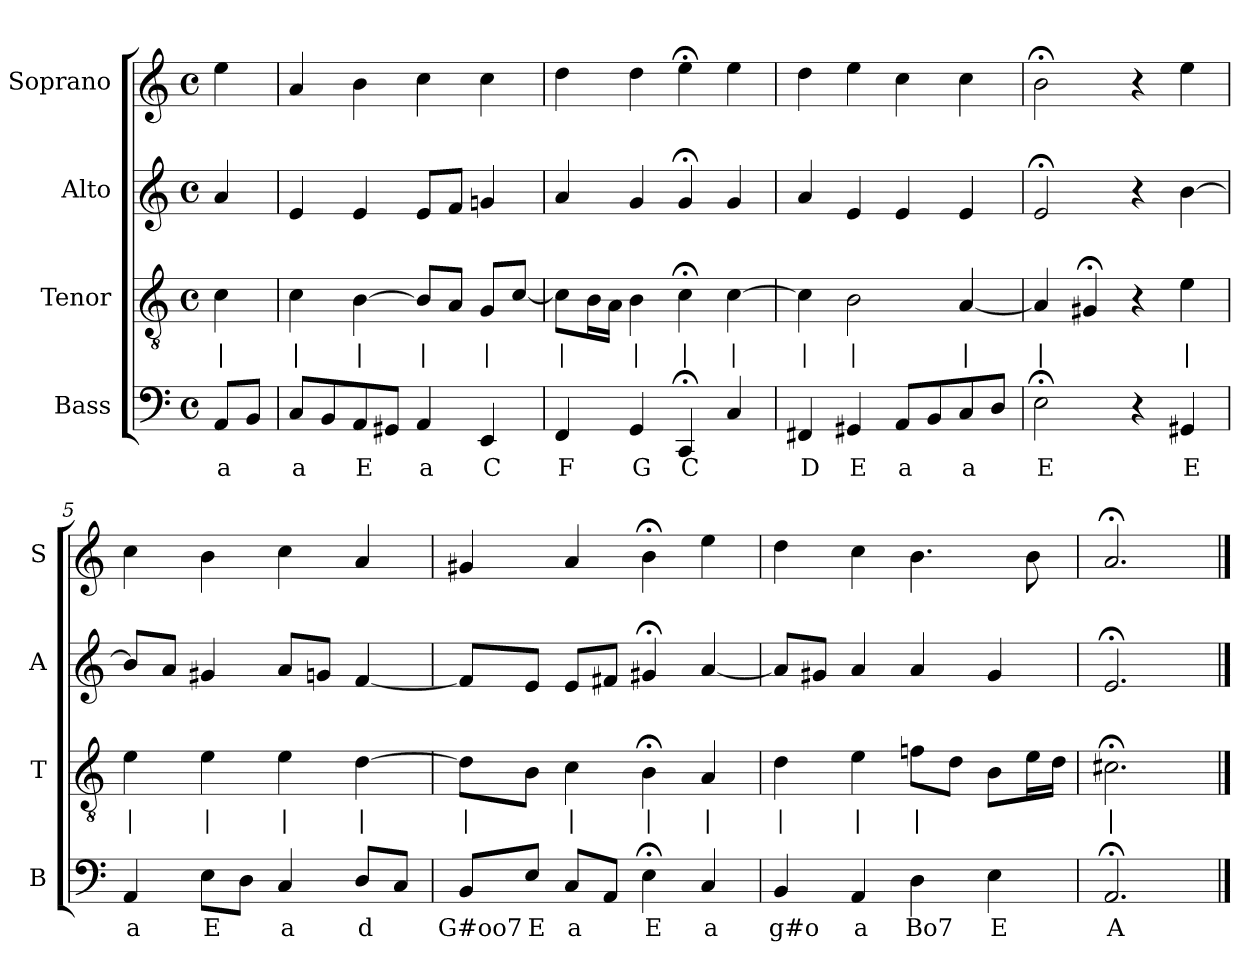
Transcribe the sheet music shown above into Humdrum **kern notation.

**kern	**text	**kern	**text	**kern	**kern
*part4	*part4	*part3	*part3	*part2	*part1
*staff4	*staff4	*staff3	*staff3	*staff2	*staff1
*I"Bass	*	*I"Tenor	*	*I"Alto	*I"Soprano
*I'B	*	*I'T	*	*I'A	*I'S
*clefF4	*	*clefGv2	*	*clefG2	*clefG2
*k[]	*	*k[]	*	*k[]	*k[]
*a:	*	*a:	*	*a:	*a:
*M4/4	*	*M4/4	*	*M4/4	*M4/4
*met(c)	*	*met(c)	*	*met(c)	*met(c)
*MM100	*	*MM100	*	*MM100	*MM100
=	=	=	=	=	=
8AAL	a	4c	|	4a	4ee
8BBJ	.	.	.	.	.
=1	=1	=1	=1	=1	=1
8CL	a	4c	|	4e	4a
8BB	.	.	.	.	.
8AA	E	[4B	|	4e	4b
8GG#XJ	.	.	.	.	.
4AA	a	8BL]	|	8eL	4cc
.	.	8AJ	.	8fJ	.
4EE	C	8GL	|	4gn	4cc
.	.	[8cJ	.	.	.
=2	=2	=2	=2	=2	=2
4FF	F	8cL]	|	4a	4dd
.	.	16BL	.	.	.
.	.	16AJJ	.	.	.
4GG	G	4B	|	4g	4dd
4CC;<	C	4c;<	|	4g;<	4ee;<
4C	.	[4c	|	4g	4ee
=3	=3	=3	=3	=3	=3
4FF#X	D	4c]	|	4a	4dd
4GG#X	E	2B	|	4e	4ee
8AAL	a	.	.	4e	4cc
8BB	.	.	.	.	.
8C	a	[4A	|	4e	4cc
8DJ	.	.	.	.	.
=4	=4	=4	=4	=4	=4
2E;<	E	4A]	|	2e;<	2b;<
.	.	4G#X;<	.	.	.
4r	.	4r	.	4r	4r
4GG#X	E	4e	|	[4b	4ee
=5	=5	=5	=5	=5	=5
4AA	a	4e	|	8bL]	4cc
.	.	.	.	8aJ	.
8EL	E	4e	|	4g#X	4b
8DJ	.	.	.	.	.
4C	a	4e	|	8aL	4cc
.	.	.	.	8gnJ	.
8DL	d	[4d	|	[4f	4a
8CJ	.	.	.	.	.
=6	=6	=6	=6	=6	=6
8BBL	G#oo7	8dL]	|	8fL]	4g#X
8EJ	E	8BJ	.	8eJ	.
8CL	a	4c	|	8eL	4a
8AAJ	.	.	.	8f#XJ	.
4E;<	E	4B;<	|	4g#X;<	4b;<
4C	a	4A	|	[4a	4ee
=7	=7	=7	=7	=7	=7
4BB	g#o	4d	|	8aL]	4dd
.	.	.	.	8g#XJ	.
4AA	a	4e	|	4a	4cc
4D	Bo7	8fnL	|	4a	4.b
.	.	8dJ	.	.	.
4E	E	8BL	.	4g#	.
.	.	16eL	.	.	8b
.	.	16dJJ	.	.	.
=8	=8	=8	=8	=8	=8
2.AA;<	A	2.c#X;<	|	2.e;<	2.a;<
==	==	==	==	==	==
*-	*-	*-	*-	*-	*-
